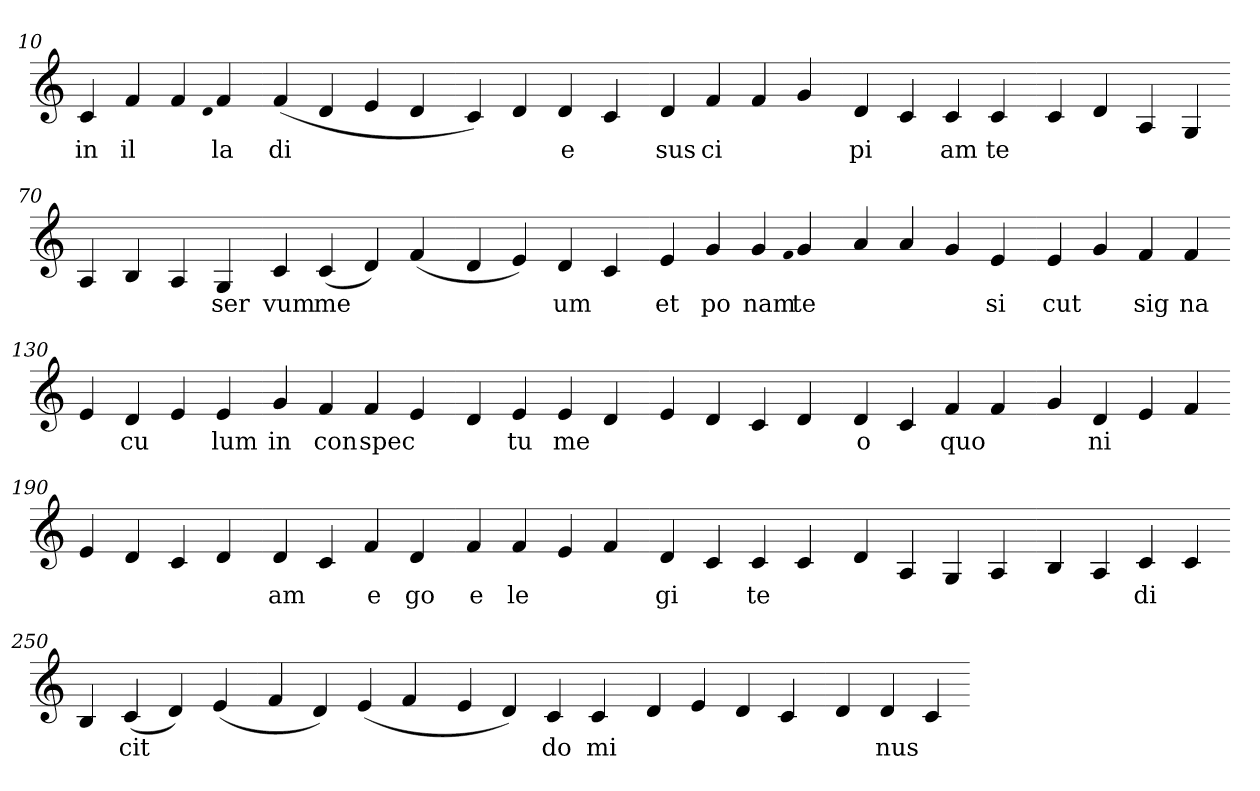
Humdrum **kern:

**kern	**text
*part1	*part1
*staff1	*staff1
*clefG2	*
=10.	=10.
4c	in
4f	il
4f	.
qqd	.
4f	la
=20.-	=20.-
(>4f	di
4d	.
4e	.
4d	.
=30.-	=30.-
4c)	.
4d	.
4d	e
4c	.
=40.-	=40.-
4d	sus
4f	ci
4f	.
4g	.
=50.-	=50.-
4d	pi
4c	.
4c	am
4c	te
=60.-	=60.-
4c	.
4d	.
4A	.
4G	.
=70.-	=70.-
4A	.
4B	.
4A	.
4G	ser
=80.-	=80.-
4c	vum
(>4c	me
4d)	.
(>4f	.
=90.-	=90.-
4d	.
4e)	.
4d	um
4c	.
=100.-	=100.-
4e	et
4g	po
4g	nam
qqf	.
4g	te
=110.-	=110.-
4a	.
4a	.
4g	.
4e	si
=120.-	=120.-
4e	cut
4g	.
4f	sig
4f	na
=130.-	=130.-
4e	.
4d	cu
4e	.
4e	lum
=140.-	=140.-
4g	in
4f	con
4f	spec
4e	.
=150.-	=150.-
4d	.
4e	tu
4e	me
4d	.
=160.-	=160.-
4e	.
4d	.
4c	.
4d	.
=170.-	=170.-
4d	o
4c	.
4f	quo
4f	.
=180.-	=180.-
4g	.
4d	ni
4e	.
4f	.
=190.-	=190.-
4e	.
4d	.
4c	.
4d	.
=200.-	=200.-
4d	am
4c	.
4f	e
4d	go
=210.-	=210.-
4f	e
4f	le
4e	.
4f	.
=220.-	=220.-
4d	gi
4c	.
4c	te
4c	.
=230.-	=230.-
4d	.
4A	.
4G	.
4A	.
=240.-	=240.-
4B	.
4A	.
4c	di
4c	.
=250.-	=250.-
4B	.
(>4c	cit
4d)	.
(>4e	.
=260.-	=260.-
4f	.
4d)	.
(>4e	.
4f	.
=270.-	=270.-
4e	.
4d)	.
4c	do
4c	mi
=280.-	=280.-
4d	.
4e	.
4d	.
4c	.
=290.-	=290.-
4d	.
4d	nus
4c	.
=-	=-
*-	*-
